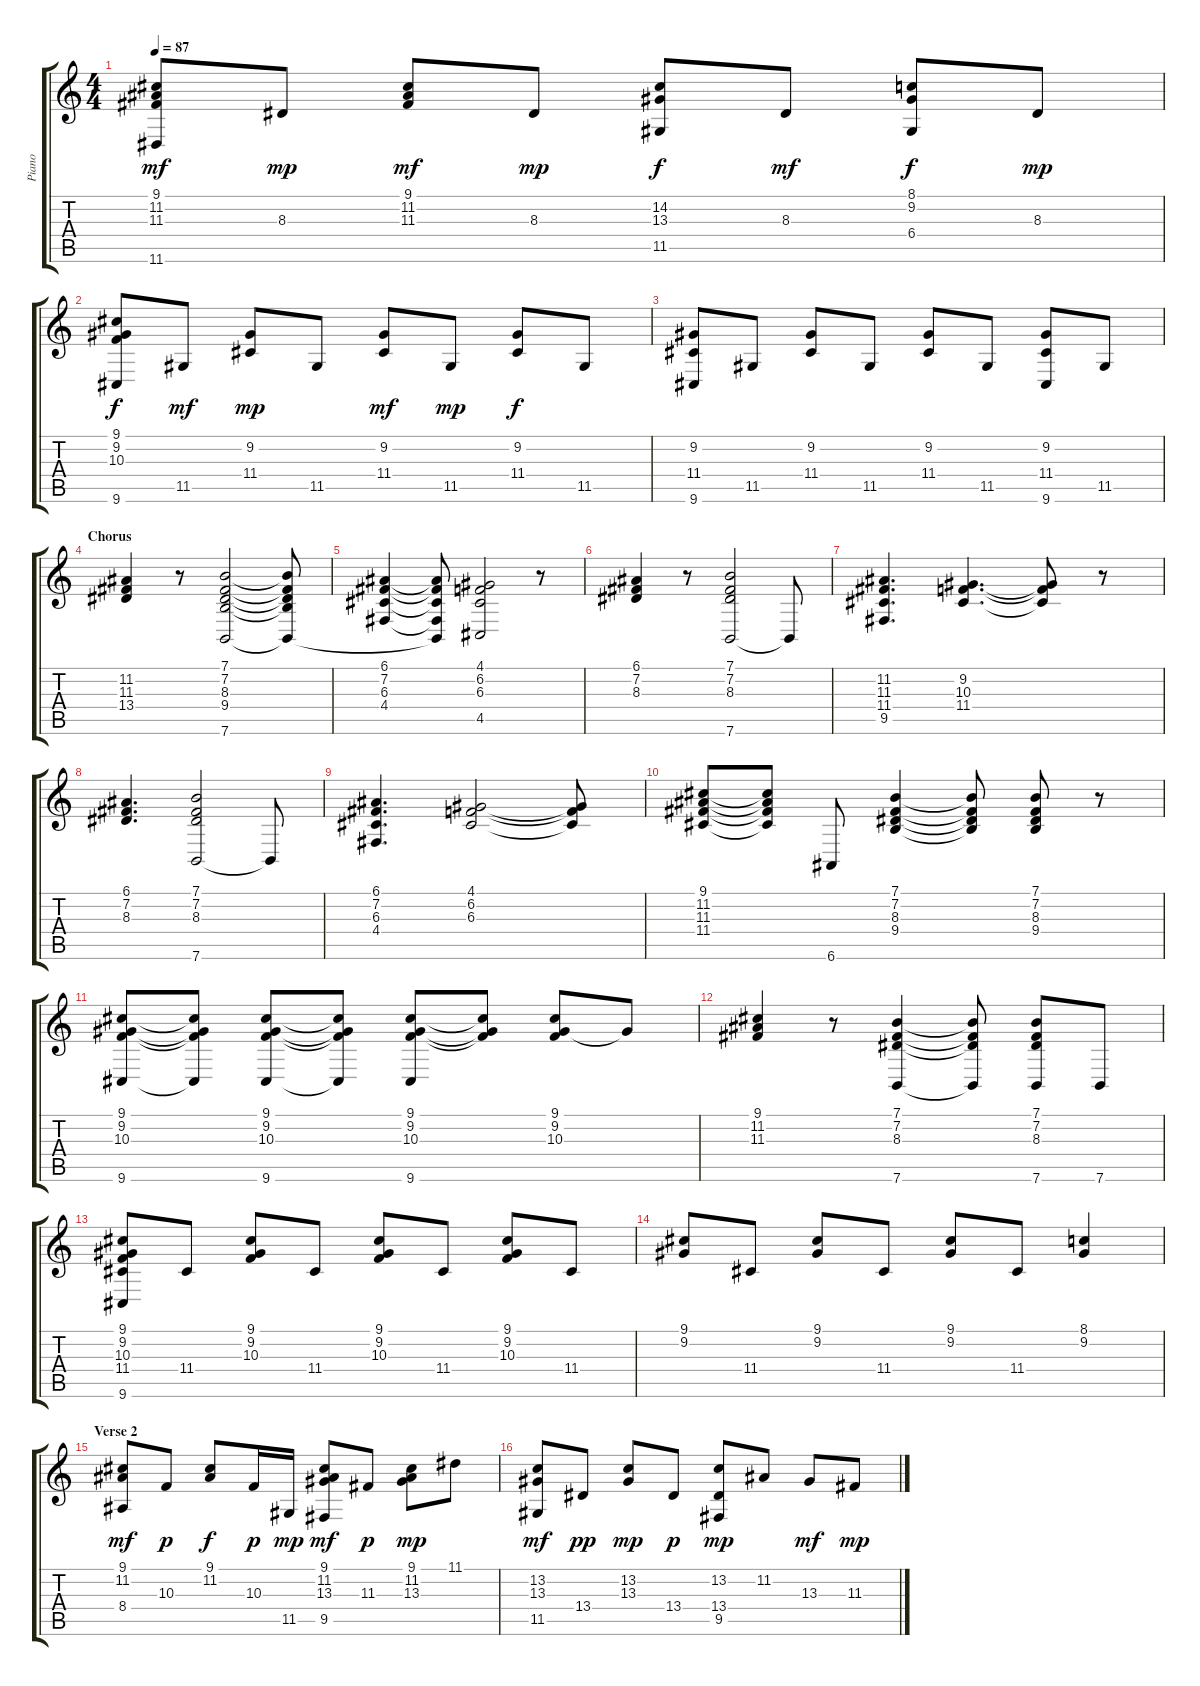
\track ("Piano" "Piano") {instrument electricgrandpiano}
\staff {score tabs}
\tuning (E4 B3 G3 D3 A2 E2) {hide}
\ts (4 4)
\tempo 87
\clef g2
\ks c
(9.1 11.2 11.3 11.6).8{dy mf} 8.3.8{dy mp} (9.1 11.2 11.3).8{dy mf} 8.3.8{dy mp} (14.2 13.3 11.5).8{dy f} 8.3.8{dy mf} (8.1 9.2 6.4).8{dy f} 8.3.8{dy mp} |
(9.1 9.2 10.3 9.6).8{dy f} 11.5.8{dy mf} (9.2 11.4).8{dy mp} 11.5.8 (9.2 11.4).8{dy mf} 11.5.8{dy mp} (9.2 11.4).8{dy f} 11.5.8 |
(9.2 11.4 9.6).8 11.5.8 (9.2 11.4).8 11.5.8 (9.2 11.4).8 11.5.8 (9.2 11.4 9.6).8 11.5.8 |
\section ("" "Chorus")
(11.2 11.3 13.4).4 r.8 (7.1 7.2 8.3 9.4 7.6).2 (7.1{t} 7.2{t} 8.3{t} 9.4{t} 7.6{t}).8 |
(6.1 7.2 6.3 4.4).4 (6.1{t} 7.2{t} 6.3{t} 4.4{t} 7.6{t}).8 (4.1 6.2 6.3 4.5).2 r.8 |
(6.1 7.2 8.3).4 r.8 (7.1 7.2 8.3 7.6).2 7.6{t}.8 |
(11.2 11.3 11.4 9.5).4{d} (9.2 10.3 11.4).4{d} (9.2{t} 10.3{t} 11.4{t}).8 r.8 |
(6.1 7.2 8.3).4{d} (7.1 7.2 8.3 7.6).2 7.6{t}.8 |
(6.1 7.2 6.3 4.4).4{d} (4.1 6.2 6.3).2 (4.1{t} 6.2{t} 6.3{t}).8 |
(9.1 11.2 11.3 11.4).8 (9.1{t} 11.2{t} 11.3{t} 11.4{t}).8 6.6.8 (7.1 7.2 8.3 9.4).4 (7.1{t} 7.2{t} 8.3{t} 9.4{t}).8 (7.1 7.2 8.3 9.4).8 r.8 |
(9.1 9.2 10.3 9.6).8 (9.1{t} 9.2{t} 10.3{t} 9.6{t}).8 (9.1 9.2 10.3 9.6).8 (9.1{t} 9.2{t} 10.3{t} 9.6{t}).8 (9.1 9.2 10.3 9.6).8 (9.1{t} 9.2{t} 10.3{t}).8 (9.1 9.2 10.3).8 9.2{t}.8 |
(9.1 11.2 11.3).4 r.8 (7.1 7.2 8.3 7.6).4 (7.1{t} 7.2{t} 8.3{t} 7.6{t}).8 (7.1 7.2 8.3 7.6).8 7.6.8 |
(9.1 9.2 10.3 11.4 9.6).8 11.4.8 (9.1 9.2 10.3).8 11.4.8 (9.1 9.2 10.3).8 11.4.8 (9.1 9.2 10.3).8 11.4.8 |
(9.1 9.2).8 11.4.8 (9.1 9.2).8 11.4.8 (9.1 9.2).8 11.4.8 (8.1 9.2).4 |
\section ("" "Verse 2")
(9.1 11.2 8.4).8{dy mf} 10.3.8{dy p} (9.1 11.2).8{dy f} 10.3.16{dy p} 11.5.16{dy mp} (9.1 11.2 13.3 9.5).8{dy mf} 11.3.8{dy p} (9.1 11.2 13.3).8{dy mp} 11.1.8 |
(13.2 13.3 11.5).8{dy mf} 13.4.8{dy pp} (13.2 13.3).8{dy mp} 13.4.8{dy p} (13.2 13.4 9.5).8{dy mp} 11.2.8 13.3.8{dy mf} 11.3.8{dy mp}
